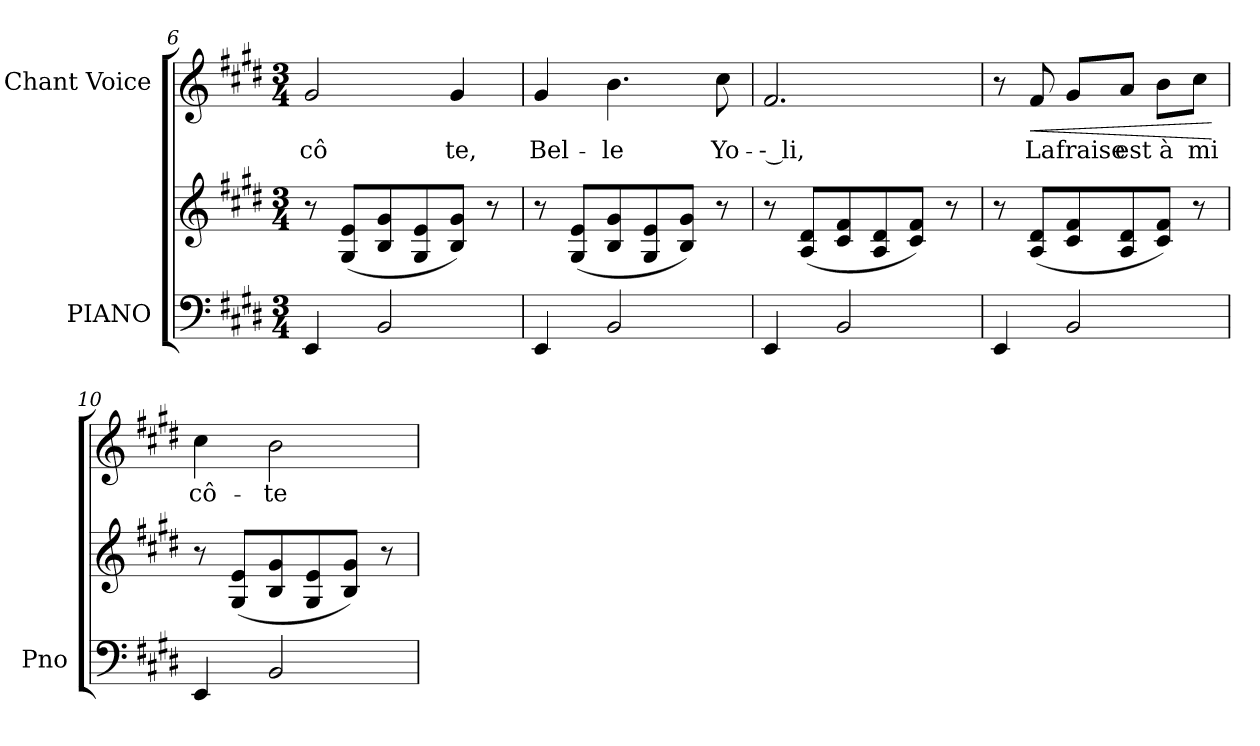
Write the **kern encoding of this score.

**kern	**kern	**kern	**text	**dynam
*part2	*part2	*part1	*part1	*part1
*staff3	*staff2	*staff1	*staff1	*staff1
*I"PIANO	*	*I"Chant Voice	*	*
*I'Pno	*	*	*	*
*clefF4	*clefG2	*clefG2	*	*
*k[f#c#g#d#]	*k[f#c#g#d#]	*k[f#c#g#d#]	*	*
*M3/4	*M3/4	*M3/4	*	*
=6	=6	=6	=6	=6
4EE/	8r	2g#/	-cô	.
.	(8G#/ 8e/L	.	.	.
2BB/	8B/ 8g#/	.	.	.
.	8G#/ 8e/	.	.	.
.	8B/ 8g#/J)	4g#/	te,	.
.	8r	.	.	.
=7	=7	=7	=7	=7
4EE/	8r	4g#/	Bel-	.
.	(8G#/ 8e/L	.	.	.
2BB/	8B/ 8g#/	4.b\	-le	.
.	8G#/ 8e/	.	.	.
.	8B/ 8g#/J)	.	.	.
.	8r	8cc#\	Yo-	.
=8	=8	=8	=8	=8
4EE/	8r	2.f#/	-- li,	.
.	(8A/ 8d#/L	.	.	.
2BB/	8c#/ 8f#/	.	.	.
.	8A/ 8d#/	.	.	.
.	8c#/ 8f#/J)	.	.	.
.	8r	.	.	.
=9	=9	=9	=9	=9
4EE/	8r	8r	.	.
!	!	!	!	!LO:HP:b
.	(8A/ 8d#/L	8f#/	La	<
2BB/	8c#/ 8f#/	8g#/L	fraise	.
.	8A/ 8d#/	8a/J	est	.
.	8c#/ 8f#/J)	8b\L	à	.
.	8r	8cc#\J	mi	.
.	.	.	.	[
=10	=10	=10	=10	=10
4EE/	8r	4cc#\	cô-	.
.	(8G#/ 8e/L	.	.	.
2BB/	8B/ 8g#/	2b\	-te	.
.	8G#/ 8e/	.	.	.
.	8B/ 8g#/J)	.	.	.
.	8r	.	.	.
=	=	=	=	=
*-	*-	*-	*-	*-
